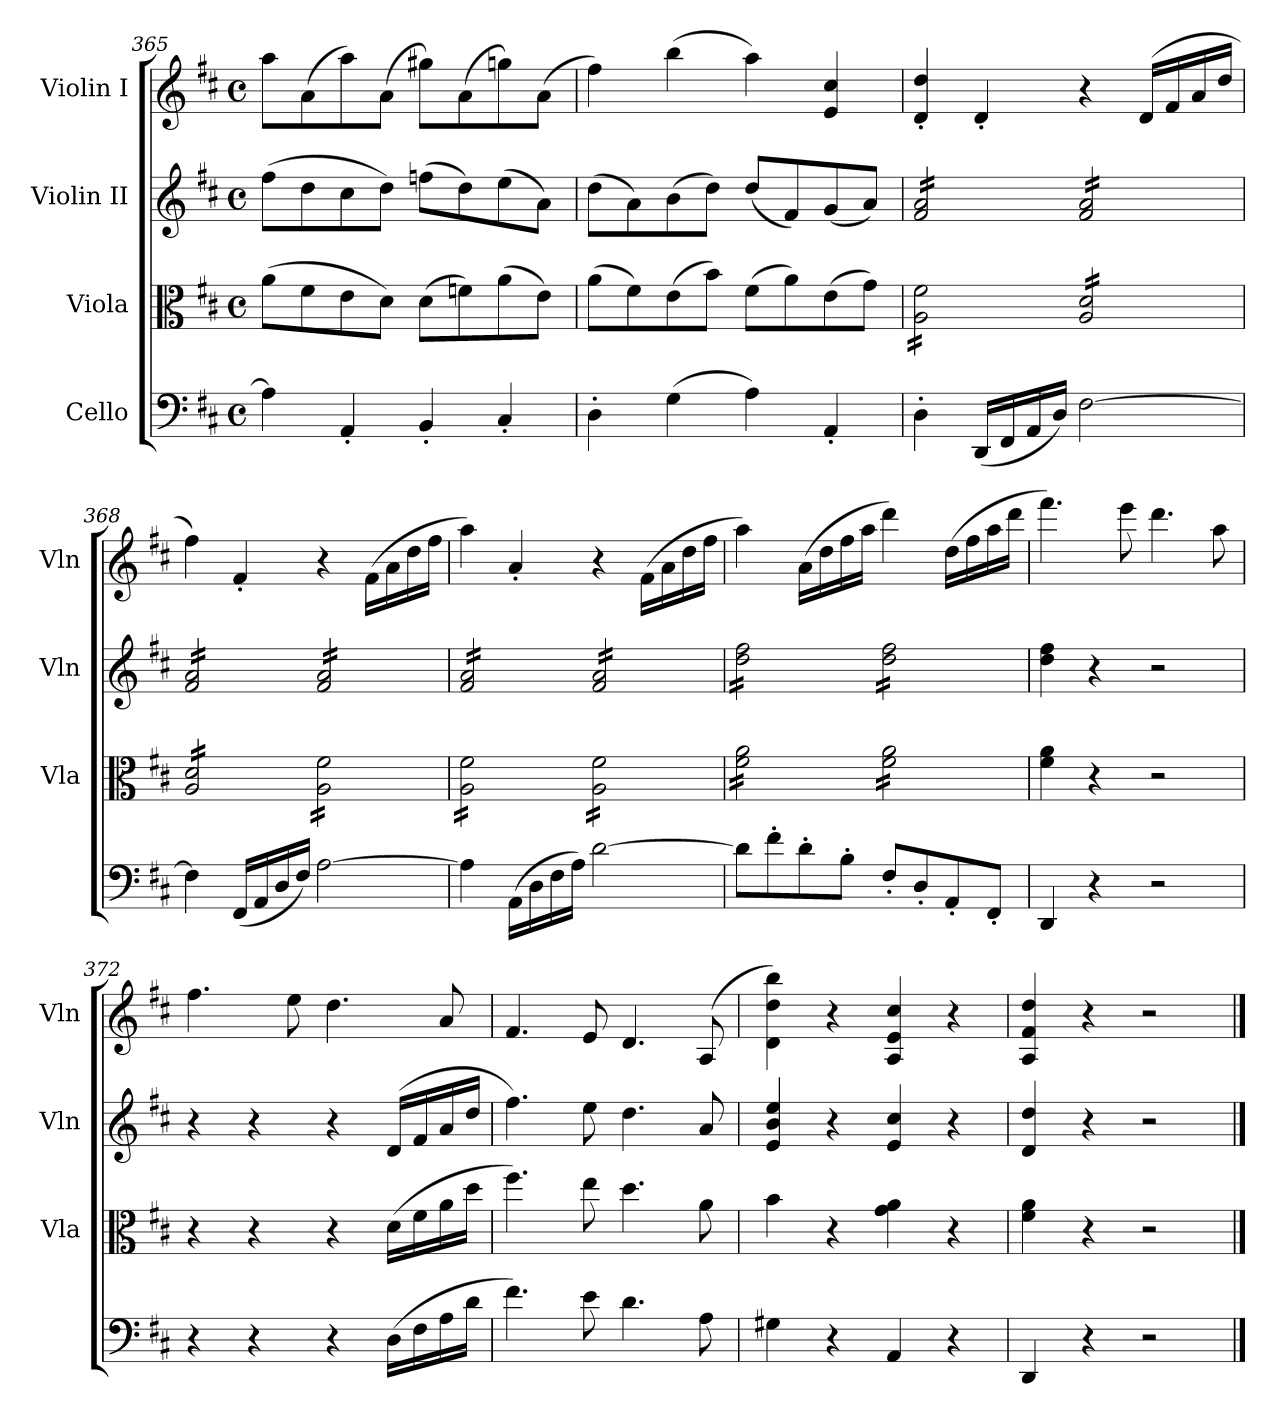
**kern	**kern	**kern	**kern
*part4	*part3	*part2	*part1
*staff4	*staff3	*staff2	*staff1
*I"Cello	*I"Viola	*I"Violin II	*I"Violin I
*	*I'Vla	*I'Vln	*I'Vln
!!LO:LB:g=z
*clefF4	*clefC3	*clefG2	*clefG2
*k[f#c#]	*k[f#c#]	*k[f#c#]	*k[f#c#]
*M4/4	*M4/4	*M4/4	*M4/4
*met(c)	*met(c)	*met(c)	*met(c)
=365	=365	=365	=365
4A\]	(>8a\L	(>8ff#\L	8aa\L
.	8f#\	8dd\	(>8a\
4AA'/	8e\	8cc#\	8aa\)
.	8d\J)	8dd\J)	(>8a\J
4BB'/	(>8d\L	(>8ffn\L	8gg#X\L)
.	8fn\)	8dd\)	(>8a\
4C#'/	(>8a\	(>8ee\	8ggn\)
.	8e\J)	8a\J)	(>8a\J
=366	=366	=366	=366
4D'\	(>8a\L	(>8dd\L	4ff#\)
.	8f#\)	8a\)	.
(>4G\	(>8e\	(>8b\	(>4bb\
.	8b\J)	8dd\J)	.
4A\)	(>8f#\L	(<8dd/L	4aa\)
.	8a\)	8f#/)	.
4AA'/	(>8e\	(<8g/	4e/ 4cc#/
.	8g\J)	8a/J)	.
=367	=367	=367	=367
*	*tremolo	*	*
*	*	*tremolo	*
4D'\	16A\ 16f#\LL	16f#/ 16a/LL	4d/' 4dd/'
.	16A\ 16f#\	16f#/ 16a/	.
.	16A\ 16f#\	16f#/ 16a/	.
.	16A\ 16f#\	16f#/ 16a/	.
(<16DD/LL	16A\ 16f#\	16f#/ 16a/	4d'/
16FF#/	16A\ 16f#\	16f#/ 16a/	.
16AA/	16A\ 16f#\	16f#/ 16a/	.
16D/JJ)	16A\ 16f#\JJ	16f#/ 16a/JJ	.
[2F#\	16A/ 16d/LL	16f#/ 16a/LL	4r
.	16A/ 16d/	16f#/ 16a/	.
.	16A/ 16d/	16f#/ 16a/	.
.	16A/ 16d/	16f#/ 16a/	.
.	16A/ 16d/	16f#/ 16a/	(<16d/LL
.	16A/ 16d/	16f#/ 16a/	16f#/
.	16A/ 16d/	16f#/ 16a/	16a/
.	16A/ 16d/JJ	16f#/ 16a/JJ	16dd/JJ
=368	=368	=368	=368
4F#\]	16A/ 16d/LL	16f#/ 16a/LL	4ff#\)
.	16A/ 16d/	16f#/ 16a/	.
.	16A/ 16d/	16f#/ 16a/	.
.	16A/ 16d/	16f#/ 16a/	.
(<16FF#/LL	16A/ 16d/	16f#/ 16a/	4f#'/
16AA/	16A/ 16d/	16f#/ 16a/	.
16D/	16A/ 16d/	16f#/ 16a/	.
16F#/JJ)	16A/ 16d/JJ	16f#/ 16a/JJ	.
[2A\	16A\ 16f#\LL	16f#/ 16a/LL	4r
.	16A\ 16f#\	16f#/ 16a/	.
.	16A\ 16f#\	16f#/ 16a/	.
.	16A\ 16f#\	16f#/ 16a/	.
.	16A\ 16f#\	16f#/ 16a/	(>16f#\LL
.	16A\ 16f#\	16f#/ 16a/	16a\
.	16A\ 16f#\	16f#/ 16a/	16dd\
.	16A\ 16f#\JJ	16f#/ 16a/JJ	16ff#\JJ
=369	=369	=369	=369
4A\]	16A\ 16f#\LL	16f#/ 16a/LL	4aa\)
.	16A\ 16f#\	16f#/ 16a/	.
.	16A\ 16f#\	16f#/ 16a/	.
.	16A\ 16f#\	16f#/ 16a/	.
(>16AA\LL	16A\ 16f#\	16f#/ 16a/	4a'/
16D\	16A\ 16f#\	16f#/ 16a/	.
16F#\	16A\ 16f#\	16f#/ 16a/	.
16A\JJ)	16A\ 16f#\JJ	16f#/ 16a/JJ	.
[2d\	16A\ 16f#\LL	16f#/ 16a/LL	4r
.	16A\ 16f#\	16f#/ 16a/	.
.	16A\ 16f#\	16f#/ 16a/	.
.	16A\ 16f#\	16f#/ 16a/	.
.	16A\ 16f#\	16f#/ 16a/	(>16f#\LL
.	16A\ 16f#\	16f#/ 16a/	16a\
.	16A\ 16f#\	16f#/ 16a/	16dd\
.	16A\ 16f#\JJ	16f#/ 16a/JJ	16ff#\JJ
=370	=370	=370	=370
8d\L]	16f#\ 16a\LL	16dd\ 16ff#\LL	4aa\)
.	16f#\ 16a\	16dd\ 16ff#\	.
8f#'\	16f#\ 16a\	16dd\ 16ff#\	.
.	16f#\ 16a\	16dd\ 16ff#\	.
8d'\	16f#\ 16a\	16dd\ 16ff#\	(>16a\LL
.	16f#\ 16a\	16dd\ 16ff#\	16dd\
8B'\J	16f#\ 16a\	16dd\ 16ff#\	16ff#\
.	16f#\ 16a\JJ	16dd\ 16ff#\JJ	16aa\JJ
8F#'/L	16f#\ 16a\LL	16dd\ 16ff#\LL	4ddd\)
.	16f#\ 16a\	16dd\ 16ff#\	.
8D'/	16f#\ 16a\	16dd\ 16ff#\	.
.	16f#\ 16a\	16dd\ 16ff#\	.
8AA'/	16f#\ 16a\	16dd\ 16ff#\	(>16dd\LL
.	16f#\ 16a\	16dd\ 16ff#\	16ff#\
8FF#'/J	16f#\ 16a\	16dd\ 16ff#\	16aa\
.	16f#\ 16a\JJ	16dd\ 16ff#\JJ	16ddd\JJ
*	*	*Xtremolo	*
*	*Xtremolo	*	*
=371	=371	=371	=371
4DD/	4f#\ 4a\	4dd\ 4ff#\	4.fff#\)
4r	4r	4r	.
.	.	.	8eee\
2r	2r	2r	4.ddd\
.	.	.	8aa\
=372	=372	=372	=372
4r	4r	4r	4.ff#\
4r	4r	4r	.
.	.	.	8ee\
4r	4r	4r	4.dd\
(>16D\LL	(>16d\LL	(<16d/LL	.
16F#\	16f#\	16f#/	.
16A\	16a\	16a/	8a/
16d\JJ	16dd\JJ	16dd/JJ	.
!!LO:LB:g=z
=373	=373	=373	=373
4.f#\)	4.ff#\)	4.ff#\)	4.f#/
8e\	8ee\	8ee\	8e/
4.d\	4.dd\	4.dd\	4.d/
8A\	8a\	8a/	(>8A/
=374	=374	=374	=374
4G#X\	4b\	4e/ 4b/ 4ee/	4d\ 4dd\ 4bb\)
4r	4r	4r	4r
4AA/	4g\ 4a\	4e/ 4cc#/	4A/ 4e/ 4cc#/
4r	4r	4r	4r
=375	=375	=375	=375
4DD/	4f#\ 4a\	4d/ 4dd/	4A/ 4f#/ 4dd/
4r	4r	4r	4r
2r	2r	2r	2r
==	==	==	==
*-	*-	*-	*-
